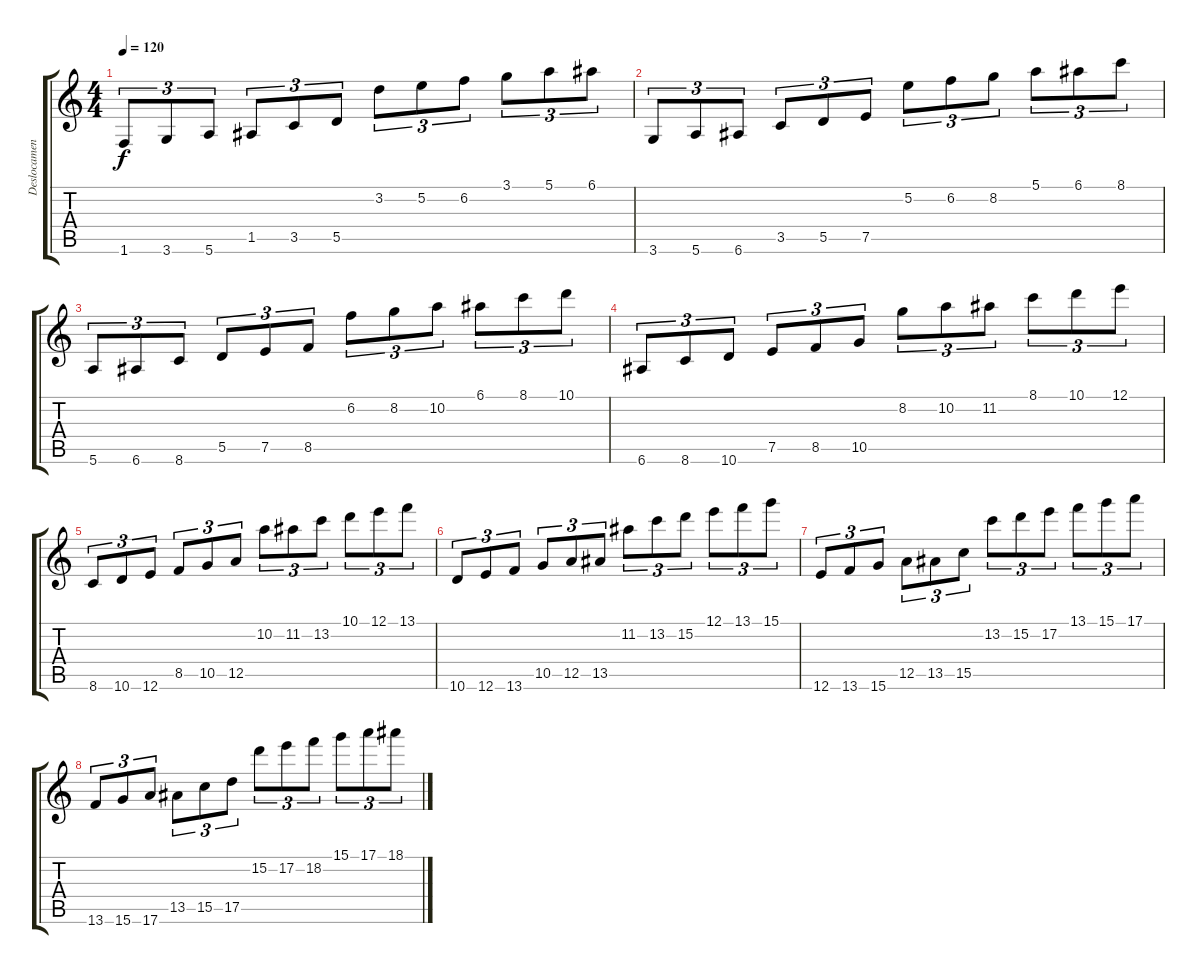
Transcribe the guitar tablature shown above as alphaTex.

\track ("Deslocamento Horizontal com String Skipp" "Deslocamen") {instrument overdrivenguitar}
\staff {score tabs}
\tuning (E4 B3 G3 D3 A2 E2) {hide}
\ts (4 4)
\tempo 120
\clef g2
\ks c
1.6.8{tu (3 2) dy f instrument overdrivenguitar} 3.6.8{tu (3 2)} 5.6.8{tu (3 2)} 1.5.8{tu (3 2)} 3.5.8{tu (3 2)} 5.5.8{tu (3 2)} 3.2.8{tu (3 2)} 5.2.8{tu (3 2)} 6.2.8{tu (3 2)} 3.1.8{tu (3 2)} 5.1.8{tu (3 2)} 6.1.8{tu (3 2)} |
3.6.8{tu (3 2)} 5.6.8{tu (3 2)} 6.6.8{tu (3 2)} 3.5.8{tu (3 2)} 5.5.8{tu (3 2)} 7.5.8{tu (3 2)} 5.2.8{tu (3 2)} 6.2.8{tu (3 2)} 8.2.8{tu (3 2)} 5.1.8{tu (3 2)} 6.1.8{tu (3 2)} 8.1.8{tu (3 2)} |
5.6.8{tu (3 2)} 6.6.8{tu (3 2)} 8.6.8{tu (3 2)} 5.5.8{tu (3 2)} 7.5.8{tu (3 2)} 8.5.8{tu (3 2)} 6.2.8{tu (3 2)} 8.2.8{tu (3 2)} 10.2.8{tu (3 2)} 6.1.8{tu (3 2)} 8.1.8{tu (3 2)} 10.1.8{tu (3 2)} |
6.6.8{tu (3 2)} 8.6.8{tu (3 2)} 10.6.8{tu (3 2)} 7.5.8{tu (3 2)} 8.5.8{tu (3 2)} 10.5.8{tu (3 2)} 8.2.8{tu (3 2)} 10.2.8{tu (3 2)} 11.2.8{tu (3 2)} 8.1.8{tu (3 2)} 10.1.8{tu (3 2)} 12.1.8{tu (3 2)} |
8.6.8{tu (3 2)} 10.6.8{tu (3 2)} 12.6.8{tu (3 2)} 8.5.8{tu (3 2)} 10.5.8{tu (3 2)} 12.5.8{tu (3 2)} 10.2.8{tu (3 2)} 11.2.8{tu (3 2)} 13.2.8{tu (3 2)} 10.1.8{tu (3 2)} 12.1.8{tu (3 2)} 13.1.8{tu (3 2)} |
10.6.8{tu (3 2)} 12.6.8{tu (3 2)} 13.6.8{tu (3 2)} 10.5.8{tu (3 2)} 12.5.8{tu (3 2)} 13.5.8{tu (3 2)} 11.2.8{tu (3 2)} 13.2.8{tu (3 2)} 15.2.8{tu (3 2)} 12.1.8{tu (3 2)} 13.1.8{tu (3 2)} 15.1.8{tu (3 2)} |
12.6.8{tu (3 2)} 13.6.8{tu (3 2)} 15.6.8{tu (3 2)} 12.5.8{tu (3 2)} 13.5.8{tu (3 2)} 15.5.8{tu (3 2)} 13.2.8{tu (3 2)} 15.2.8{tu (3 2)} 17.2.8{tu (3 2)} 13.1.8{tu (3 2)} 15.1.8{tu (3 2)} 17.1.8{tu (3 2)} |
13.6.8{tu (3 2)} 15.6.8{tu (3 2)} 17.6.8{tu (3 2)} 13.5.8{tu (3 2)} 15.5.8{tu (3 2)} 17.5.8{tu (3 2)} 15.2.8{tu (3 2)} 17.2.8{tu (3 2)} 18.2.8{tu (3 2)} 15.1.8{tu (3 2)} 17.1.8{tu (3 2)} 18.1.8{tu (3 2)}
